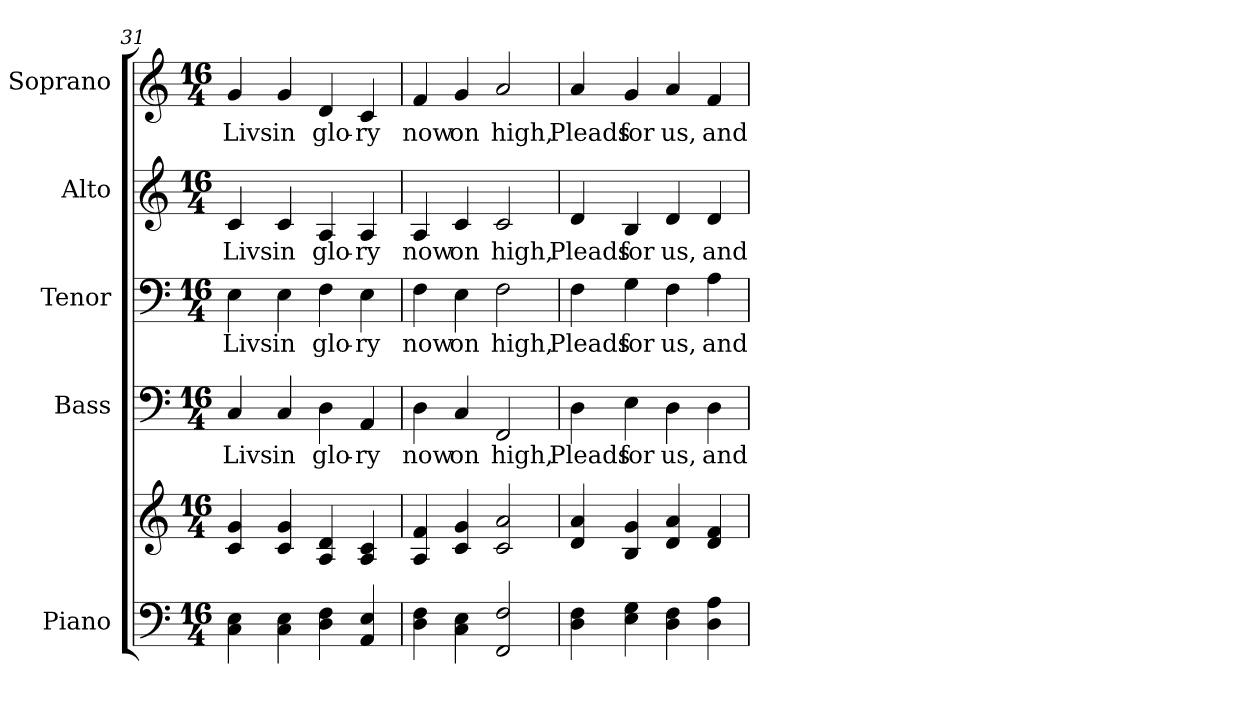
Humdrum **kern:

**kern	**kern	**kern	**text	**kern	**text	**kern	**text	**kern	**text
*part5	*part5	*part4	*part4	*part3	*part3	*part2	*part2	*part1	*part1
*staff6	*staff5	*staff4	*staff4	*staff3	*staff3	*staff2	*staff2	*staff1	*staff1
*I"Piano	*	*I"Bass	*	*I"Tenor	*	*I"Alto	*	*I"Soprano	*
*I'Pno.	*	*I'B.	*	*I'T.	*	*I'A.	*	*I'S.	*
!!LO:PB:g=z
*clefF4	*clefG2	*clefF4	*	*clefF4	*	*clefG2	*	*clefG2	*
*k[]	*k[]	*k[]	*	*k[]	*	*k[]	*	*k[]	*
*C:	*C:	*C:	*	*C:	*	*C:	*	*C:	*
*M16/4	*M16/4	*M16/4	*	*M16/4	*	*M16/4	*	*M16/4	*
=31	=31	=31	=31	=31	=31	=31	=31	=31	=31
!	!	!	!LO:LY:b:color=#000000	!	!	!	!	!	!
!	!	!	!	!	!LO:LY:b:color=#000000	!	!	!	!
!	!	!	!	!	!	!	!LO:LY:b:color=#000000	!	!
!	!	!	!	!	!	!	!	!	!LO:LY:b:color=#000000
4Ci\ 4Ei	4ci/ 4gi	4Ci/	Livs	4Ei\	Livs	4ci/	Livs	4gi/	Livs
!	!	!	!LO:LY:b:color=#000000	!	!	!	!	!	!
!	!	!	!	!	!LO:LY:b:color=#000000	!	!	!	!
!	!	!	!	!	!	!	!LO:LY:b:color=#000000	!	!
!	!	!	!	!	!	!	!	!	!LO:LY:b:color=#000000
4Ci\ 4Ei	4ci/ 4gi	4Ci/	in	4Ei\	in	4ci/	in	4gi/	in
!	!	!	!LO:LY:b:color=#000000	!	!	!	!	!	!
!	!	!	!	!	!LO:LY:b:color=#000000	!	!	!	!
!	!	!	!	!	!	!	!LO:LY:b:color=#000000	!	!
!	!	!	!	!	!	!	!	!	!LO:LY:b:color=#000000
4Di\ 4Fi	4Ai/ 4di	4Di\	glo-	4Fi\	glo-	4Ai/	glo-	4di/	glo-
!	!	!	!LO:LY:b:color=#000000	!	!	!	!	!	!
!	!	!	!	!	!LO:LY:b:color=#000000	!	!	!	!
!	!	!	!	!	!	!	!LO:LY:b:color=#000000	!	!
!	!	!	!	!	!	!	!	!	!LO:LY:b:color=#000000
4AAi/ 4Ei	4Ai/ 4ci	4AAi/	-ry	4Ei\	-ry	4Ai/	-ry	4ci/	-ry
!!LO:PB:g=z
=32	=32	=32	=32	=32	=32	=32	=32	=32	=32
!	!	!	!LO:LY:b:color=#000000	!	!	!	!	!	!
!	!	!	!	!	!LO:LY:b:color=#000000	!	!	!	!
!	!	!	!	!	!	!	!LO:LY:b:color=#000000	!	!
!	!	!	!	!	!	!	!	!	!LO:LY:b:color=#000000
4Di\ 4Fi	4Ai/ 4fi	4Di\	now	4Fi\	now	4Ai/	now	4fi/	now
!	!	!	!LO:LY:b:color=#000000	!	!	!	!	!	!
!	!	!	!	!	!LO:LY:b:color=#000000	!	!	!	!
!	!	!	!	!	!	!	!LO:LY:b:color=#000000	!	!
!	!	!	!	!	!	!	!	!	!LO:LY:b:color=#000000
4Ci\ 4Ei	4ci/ 4gi	4Ci/	on	4Ei\	on	4ci/	on	4gi/	on
!	!	!	!LO:LY:b:color=#000000	!	!	!	!	!	!
!	!	!	!	!	!LO:LY:b:color=#000000	!	!	!	!
!	!	!	!	!	!	!	!LO:LY:b:color=#000000	!	!
!	!	!	!	!	!	!	!	!	!LO:LY:b:color=#000000
2FFi/ 2Fi	2ci/ 2ai	2FFi/	high,	2Fi\	high,	2ci/	high,	2ai/	high,
!!LO:PB:g=z
=33	=33	=33	=33	=33	=33	=33	=33	=33	=33
!	!	!	!LO:LY:b:color=#000000	!	!	!	!	!	!
!	!	!	!	!	!LO:LY:b:color=#000000	!	!	!	!
!	!	!	!	!	!	!	!LO:LY:b:color=#000000	!	!
!	!	!	!	!	!	!	!	!	!LO:LY:b:color=#000000
4Di\ 4Fi	4di/ 4ai	4Di\	Pleads	4Fi\	Pleads	4di/	Pleads	4ai/	Pleads
!	!	!	!LO:LY:b:color=#000000	!	!	!	!	!	!
!	!	!	!	!	!LO:LY:b:color=#000000	!	!	!	!
!	!	!	!	!	!	!	!LO:LY:b:color=#000000	!	!
!	!	!	!	!	!	!	!	!	!LO:LY:b:color=#000000
4Ei\ 4Gi	4Bi/ 4gi	4Ei\	for	4Gi\	for	4Bi/	for	4gi/	for
!	!	!	!LO:LY:b:color=#000000	!	!	!	!	!	!
!	!	!	!	!	!LO:LY:b:color=#000000	!	!	!	!
!	!	!	!	!	!	!	!LO:LY:b:color=#000000	!	!
!	!	!	!	!	!	!	!	!	!LO:LY:b:color=#000000
4Di\ 4Fi	4di/ 4ai	4Di\	us,	4Fi\	us,	4di/	us,	4ai/	us,
!	!	!	!LO:LY:b:color=#000000	!	!	!	!	!	!
!	!	!	!	!	!LO:LY:b:color=#000000	!	!	!	!
!	!	!	!	!	!	!	!LO:LY:b:color=#000000	!	!
!	!	!	!	!	!	!	!	!	!LO:LY:b:color=#000000
4Di\ 4Ai	4di/ 4fi	4Di\	and	4Ai\	and	4di/	and	4fi/	and
=	=	=	=	=	=	=	=	=	=
*-	*-	*-	*-	*-	*-	*-	*-	*-	*-
